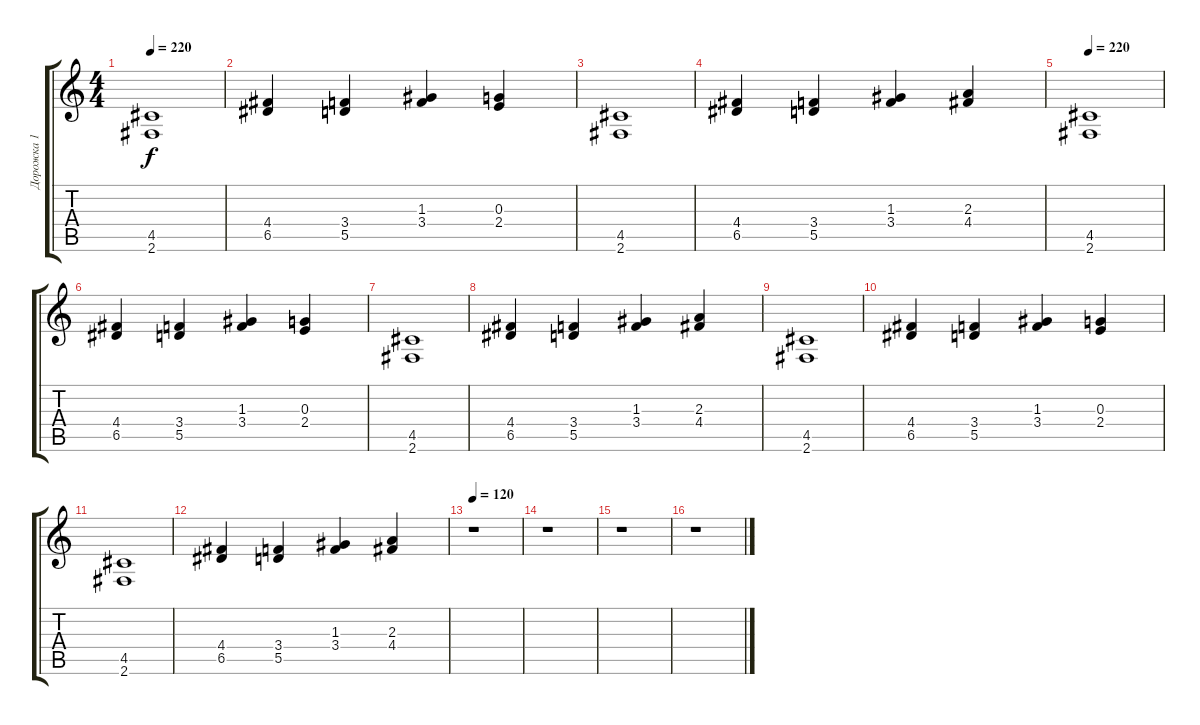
\track ("Дорожка 1" "Дорожка 1") {instrument distortionguitar}
\staff {score tabs}
\tuning (E4 B3 G3 D3 A2 E2) {hide}
\ts (4 4)
\tempo 220
\clef g2
\ks c
(4.5 2.6).1{dy f} |
(4.4 6.5).4 (3.4 5.5).4 (1.3 3.4).4 (0.3 2.4).4 |
(4.5 2.6).1 |
(4.4 6.5).4 (3.4 5.5).4 (1.3 3.4).4 (2.3 4.4).4 |
\tempo 220
(4.5 2.6).1 |
(4.4 6.5).4 (3.4 5.5).4 (1.3 3.4).4 (0.3 2.4).4 |
(4.5 2.6).1 |
(4.4 6.5).4 (3.4 5.5).4 (1.3 3.4).4 (2.3 4.4).4 |
(4.5 2.6).1 |
(4.4 6.5).4 (3.4 5.5).4 (1.3 3.4).4 (0.3 2.4).4 |
(4.5 2.6).1 |
(4.4 6.5).4 (3.4 5.5).4 (1.3 3.4).4 (2.3 4.4).4 |
\tempo 120
r.1 |
r.1 |
r.1 |
r.1
